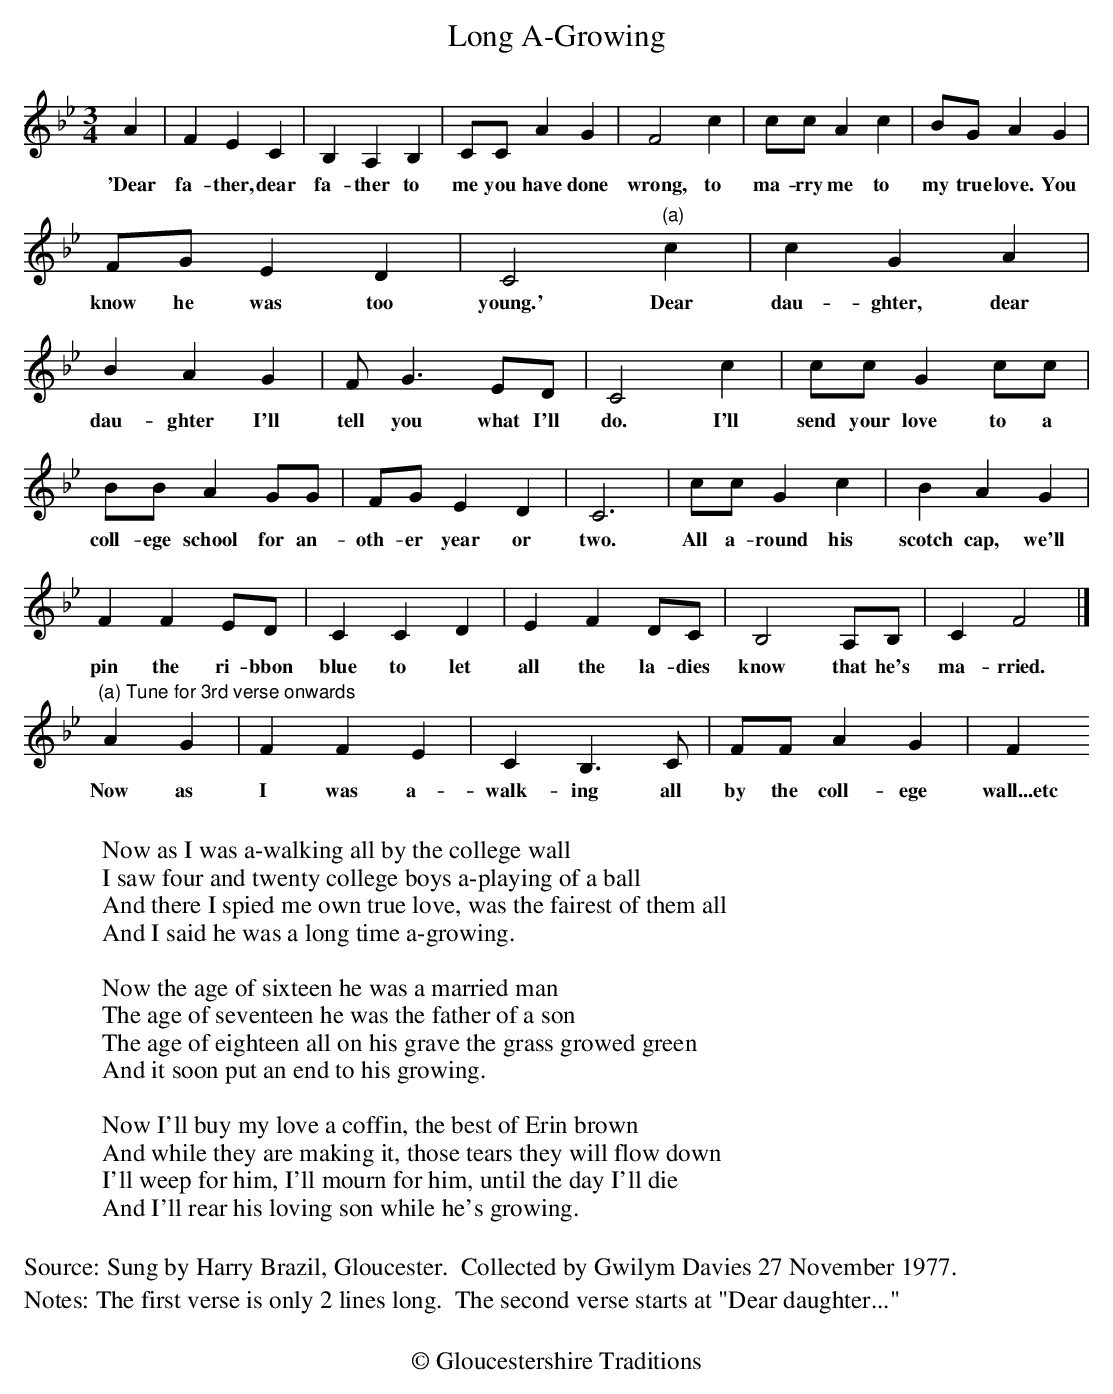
X:1
T:Long A-Growing
M:3/4
L:1/4
K:Fmix
A|FEC|B,A,B,|C/2C/2AG|F2c|c/2c/2Ac|B/2G/2AG|
w:'Dear fa-ther, dear fa-ther to me you have done wrong, to ma-rry me to my true love.  You
F/2G/2ED|C2"(a)"c|cGA|BAG|F<GE/2D/2|C2c|c/2c/2Gc/2c/2|
w:know he was too young.'  Dear dau-ghter, dear dau-ghter I'll tell you what I'll do.  I'll send your love to a
B/2B/2AG/2G/2 |F/2G/2ED|C3|c/2c/2Gc|BAG|
w:coll-ege school for an-oth-er year or two.  All a-round his scotch cap, we'll
FFE/2D/2|CCD|EFD/2C/2|B,2A,/2B,/2|CF2|]
w:pin the ri-bbon blue to let all the la-dies know that he's ma-rried.
w:
"(a) Tune for 3rd verse onwards"
AG|FFE|CB,>C|F/2F/2AG|F
w:Now as I was a-walk-ing all by the coll-ege wall...etc
W:
W:Now as I was a-walking all by the college wall
W:I saw four and twenty college boys a-playing of a ball
W:And there I spied me own true love, was the fairest of them all
W:And I said he was a long time a-growing.
W:
W:Now the age of sixteen he was a married man
W:The age of seventeen he was the father of a son
W:The age of eighteen all on his grave the grass growed green
W:And it soon put an end to his growing.
W:
W:Now I'll buy my love a coffin, the best of Erin brown
W:And while they are making it, those tears they will flow down
W:I'll weep for him, I'll mourn for him, until the day I'll die
W:And I'll rear his loving son while he's growing.
W:
